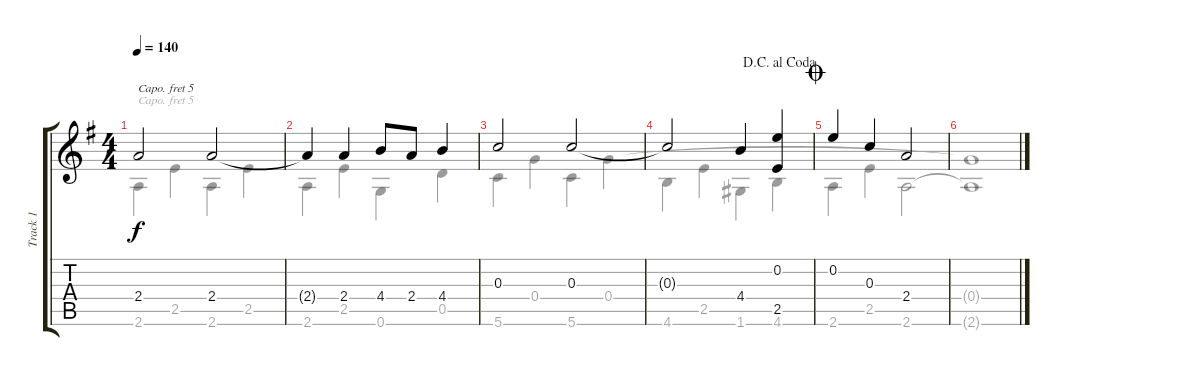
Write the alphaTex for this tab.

\track ("Track 1" "Track 1") {instrument acousticguitarsteel}
\staff {score tabs}
\capo 5
\tuning (E4 B3 G3 D3 A2 D2) {hide}
\voice
\ts (4 4)
\tempo 140
\clef g2
\ks eminor
2.4.2{dy f} 2.4.2 |
2.4{t}.4 2.4.4 4.4.8 2.4.8 4.4.4 |
0.3.2 0.3.2 |
\jump dacapoalcoda
0.3{t}.2 4.4.4 (0.2 2.5).4 |
\jump coda
0.2.4 0.3.4 2.4.2 |
\voice
\clef g2
\ottava regular
\simile none
\ks eminor
2.6.4{dy f} 2.5.4 2.6.4 2.5.4 |
2.6.4 2.5.4 0.6.4 0.5.4 |
5.6.4 0.4.4 5.6.4 0.4.4 |
4.6.4 2.5.4 1.6.4 4.6.4 |
2.6.4 2.5.4 2.6.2 |
(0.4{t} 2.6{t}).1
